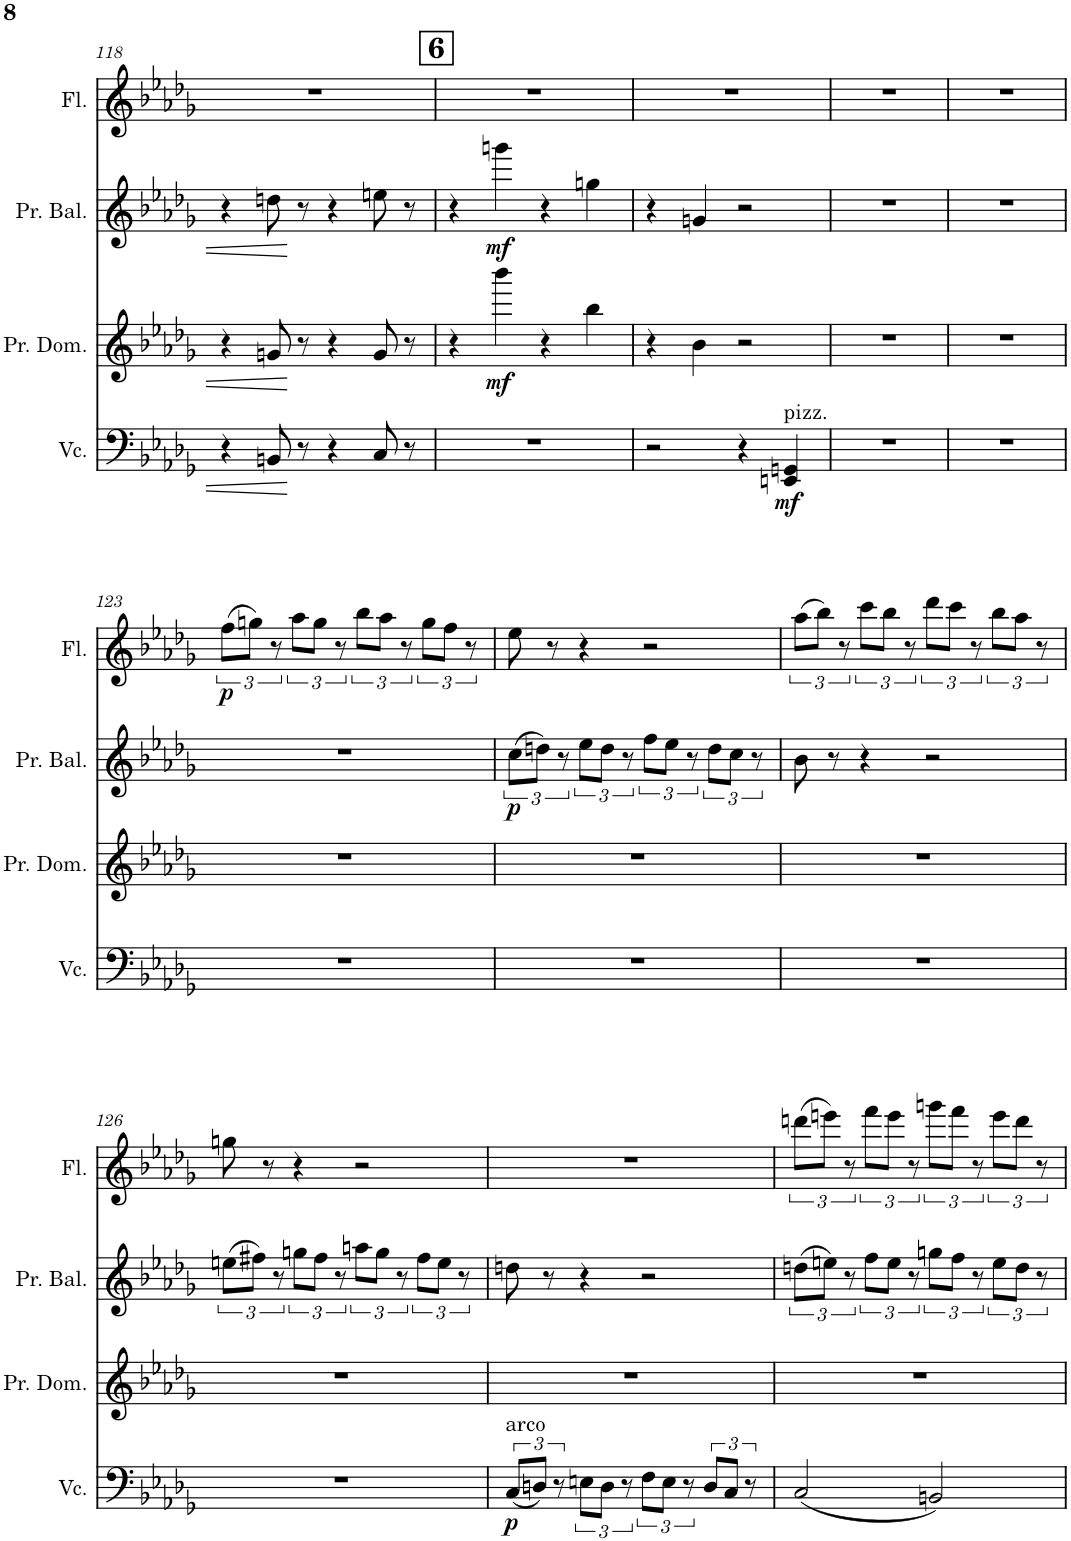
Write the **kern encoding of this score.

**kern	**dynam	**kern	**dynam	**kern	**dynam	**kern	**dynam
*part4	*part4	*part3	*part3	*part2	*part2	*part1	*part1
*staff4	*staff4	*staff3	*staff3	*staff2	*staff2	*staff1	*staff1
*I"Violoncello	*	*I"Prima Domra	*	*I"Prima Balalaika	*	*I"Flute	*
*I'Vc.	*	*I'Pr. Dom.	*	*I'Pr. Bal.	*	*I'Fl.	*
!!LO:PB:g=z
*clefF4	*	*clefG2	*	*clefG2	*	*clefG2	*
*k[b-e-a-d-g-]	*	*k[b-e-a-d-g-]	*	*k[b-e-a-d-g-]	*	*k[b-e-a-d-g-]	*
*M4/4	*	*M4/4	*	*M4/4	*	*M4/4	*
*met(c)	*	*met(c)	*	*met(c)	*	*met(c)	*
=118	=118	=118	=118	=118	=118	=118	=118
4r	.	4r	.	4r	.	1r	.
8BBn/	.	8gn/	.	8ddn\	.	.	.
8r	.	8r	.	8r	.	.	.
4r	.	4r	.	4r	.	.	.
8C/	.	8g/	.	8een\	.	.	.
8r	.	8r	.	8r	.	.	.
!!LO:REH:place=s1:a:B:cj:fs=14:t=6
=119	=119	=119	=119	=119	=119	=119	=119
1r	.	4r	.	4r	.	1r	.
!	!	!	!LO:DY:b	!	!LO:DY:b	!	!
.	.	4bbb-\	mf	4gggn\	mf	.	.
.	.	4r	.	4r	.	.	.
.	.	4bb-\	.	4ggn\	.	.	.
=120	=120	=120	=120	=120	=120	=120	=120
2r	.	4r	.	4r	.	1r	.
.	.	4b-\	.	4gn/	.	.	.
4r	.	2r	.	2r	.	.	.
!LO:TX:a:t=pizz.	!	!	!	!	!	!	!
!	!LO:DY:b	!	!	!	!	!	!
4EEn/ 4GGn/	mf	.	.	.	.	.	.
=121	=121	=121	=121	=121	=121	=121	=121
1r	.	1r	.	1r	.	1r	.
=122	=122	=122	=122	=122	=122	=122	=122
1r	.	1r	.	1r	.	1r	.
!!LO:LB:g=z
=123	=123	=123	=123	=123	=123	=123	=123
!	!	!	!	!	!	!	!LO:DY:b
1r	.	1r	.	1r	.	(12ff\L	p
.	.	.	.	.	.	12ggn\J)	.
.	.	.	.	.	.	12r	.
.	.	.	.	.	.	12aa-\L	.
.	.	.	.	.	.	12gg\J	.
.	.	.	.	.	.	12r	.
.	.	.	.	.	.	12bb-\L	.
.	.	.	.	.	.	12aa-\J	.
.	.	.	.	.	.	12r	.
.	.	.	.	.	.	12gg\L	.
.	.	.	.	.	.	12ff\J	.
.	.	.	.	.	.	12r	.
=124	=124	=124	=124	=124	=124	=124	=124
!	!	!	!	!	!LO:DY:b	!	!
1r	.	1r	.	(12cc\L	p	8ee-\	.
.	.	.	.	12ddn\J)	.	.	.
.	.	.	.	.	.	8r	.
.	.	.	.	12r	.	.	.
.	.	.	.	12ee-\L	.	4r	.
.	.	.	.	12dd\J	.	.	.
.	.	.	.	12r	.	.	.
.	.	.	.	12ff\L	.	2r	.
.	.	.	.	12ee-\J	.	.	.
.	.	.	.	12r	.	.	.
.	.	.	.	12dd\L	.	.	.
.	.	.	.	12cc\J	.	.	.
.	.	.	.	12r	.	.	.
=125	=125	=125	=125	=125	=125	=125	=125
1r	.	1r	.	8b-\	.	(12aa-\L	.
.	.	.	.	.	.	12bb-\J)	.
.	.	.	.	8r	.	.	.
.	.	.	.	.	.	12r	.
.	.	.	.	4r	.	12ccc\L	.
.	.	.	.	.	.	12bb-\J	.
.	.	.	.	.	.	12r	.
.	.	.	.	2r	.	12ddd-\L	.
.	.	.	.	.	.	12ccc\J	.
.	.	.	.	.	.	12r	.
.	.	.	.	.	.	12bb-\L	.
.	.	.	.	.	.	12aa-\J	.
.	.	.	.	.	.	12r	.
!!LO:LB:g=z
=126	=126	=126	=126	=126	=126	=126	=126
1r	.	1r	.	(12een\L	.	8ggn\	.
.	.	.	.	12ff#X\J)	.	.	.
.	.	.	.	.	.	8r	.
.	.	.	.	12r	.	.	.
.	.	.	.	12ggn\L	.	4r	.
.	.	.	.	12ff#\J	.	.	.
.	.	.	.	12r	.	.	.
.	.	.	.	12aan\L	.	2r	.
.	.	.	.	12gg\J	.	.	.
.	.	.	.	12r	.	.	.
.	.	.	.	12ff#\L	.	.	.
.	.	.	.	12ee\J	.	.	.
.	.	.	.	12r	.	.	.
=127	=127	=127	=127	=127	=127	=127	=127
!LO:TX:a:t=arco	!	!	!	!	!	!	!
!	!LO:DY:b	!	!	!	!	!	!
(12C/L	p	1r	.	8ddn\	.	1r	.
12Dn/J)	.	.	.	.	.	.	.
.	.	.	.	8r	.	.	.
12r	.	.	.	.	.	.	.
12En\L	.	.	.	4r	.	.	.
12D\J	.	.	.	.	.	.	.
12r	.	.	.	.	.	.	.
12F\L	.	.	.	2r	.	.	.
12E\J	.	.	.	.	.	.	.
12r	.	.	.	.	.	.	.
12D/L	.	.	.	.	.	.	.
12C/J	.	.	.	.	.	.	.
12r	.	.	.	.	.	.	.
=128	=128	=128	=128	=128	=128	=128	=128
(2C/	.	1r	.	(12ddn\L	.	(12dddn\L	.
.	.	.	.	12een\J)	.	12eeen\J)	.
.	.	.	.	12r	.	12r	.
.	.	.	.	12ff\L	.	12fff\L	.
.	.	.	.	12ee\J	.	12eee\J	.
.	.	.	.	12r	.	12r	.
2BBn/)	.	.	.	12ggn\L	.	12gggn\L	.
.	.	.	.	12ff\J	.	12fff\J	.
.	.	.	.	12r	.	12r	.
.	.	.	.	12ee\L	.	12eee\L	.
.	.	.	.	12dd\J	.	12ddd\J	.
.	.	.	.	12r	.	12r	.
=	=	=	=	=	=	=	=
*-	*-	*-	*-	*-	*-	*-	*-
